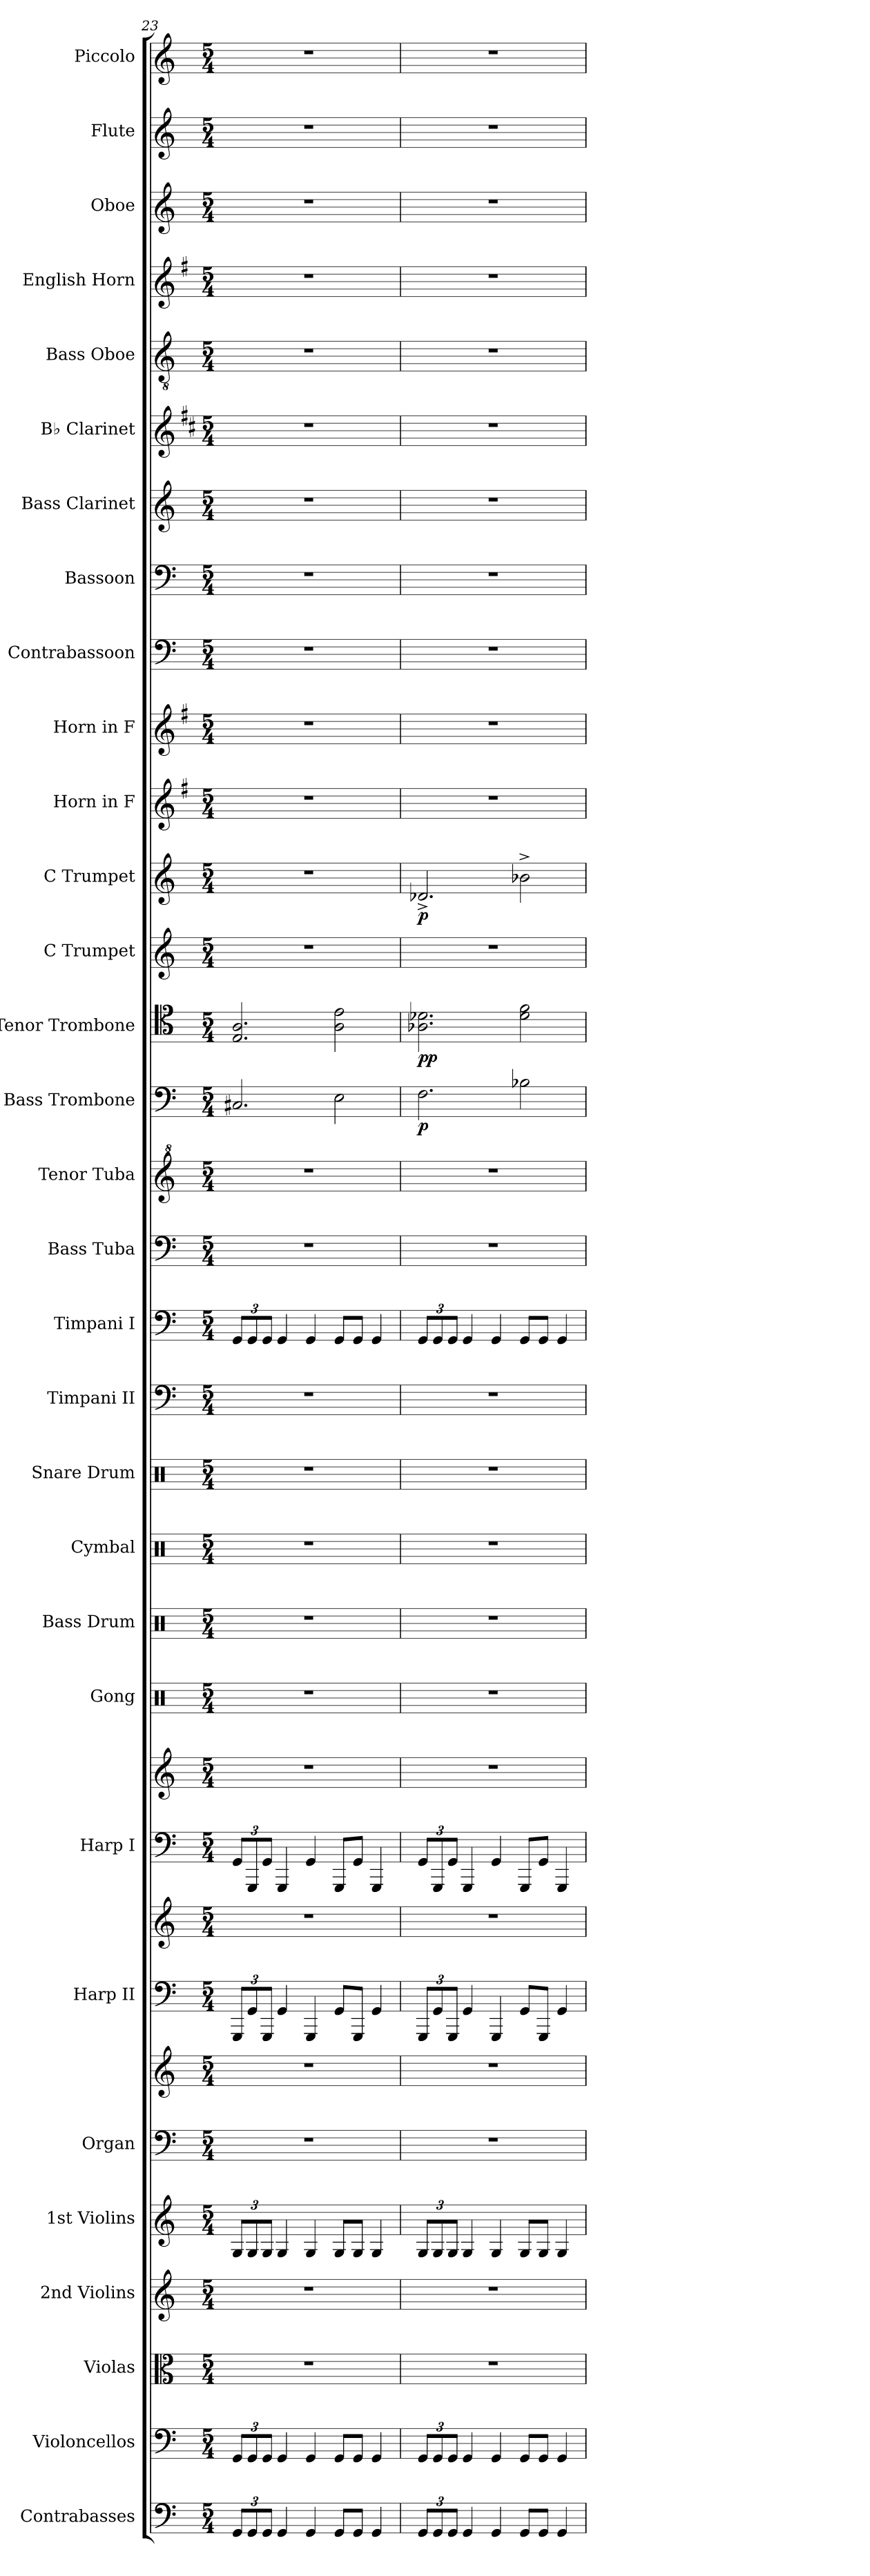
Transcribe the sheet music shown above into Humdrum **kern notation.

**kern	**kern	**kern	**kern	**kern	**kern	**kern	**kern	**kern	**kern	**kern	**kern	**kern	**kern	**kern	**kern	**kern	**kern	**kern	**kern	**dynam	**kern	**dynam	**kern	**kern	**dynam	**kern	**kern	**kern	**kern	**kern	**kern	**kern	**kern	**kern	**kern	**kern
*part31	*part30	*part29	*part28	*part27	*part26	*part26	*part25	*part25	*part24	*part24	*part23	*part22	*part21	*part20	*part19	*part18	*part17	*part16	*part15	*part15	*part14	*part14	*part13	*part12	*part12	*part11	*part10	*part9	*part8	*part7	*part6	*part5	*part4	*part3	*part2	*part1
*staff34	*staff33	*staff32	*staff31	*staff30	*staff29	*staff28	*staff27	*staff26	*staff25	*staff24	*staff23	*staff22	*staff21	*staff20	*staff19	*staff18	*staff17	*staff16	*staff15	*staff15	*staff14	*staff14	*staff13	*staff12	*staff12	*staff11	*staff10	*staff9	*staff8	*staff7	*staff6	*staff5	*staff4	*staff3	*staff2	*staff1
*I"Contrabasses	*I"Violoncellos	*I"Violas	*I"2nd Violins	*I"1st Violins	*I"Organ	*	*I"Harp II	*	*I"Harp I	*	*I"Gong	*I"Bass Drum	*I"Cymbal	*I"Snare Drum	*I"Timpani II	*I"Timpani I	*I"Bass Tuba	*I"Tenor Tuba	*I"Bass Trombone	*	*I"Tenor Trombone	*	*I"C Trumpet	*I"C Trumpet	*	*I"Horn in F	*I"Horn in F	*I"Contrabassoon	*I"Bassoon	*I"Bass Clarinet	*I"B♭ Clarinet	*I"Bass Oboe	*I"English Horn	*I"Oboe	*I"Flute	*I"Piccolo
*I'Cbs.	*I'Vcs.	*I'Vlas.	*I'Vlns.	*I'Vlns.	*I'Org.	*	*I'Hrp.	*	*I'Hrp.	*	*	*I'B. Dr.	*I'Cym.	*I'Sn. Dr.	*I'Timp.	*I'Timp.	*I'Tba.	*	*I'B. Tbn.	*	*I'T. Tbn.	*	*I'C Tpt.	*I'C Tpt.	*	*	*	*I'Cbsn.	*I'Bsn.	*I'B. Cl.	*I'B♭ Cl.	*	*I'E. Hn.	*I'Ob.	*I'Fl.	*I'Picc.
!!LO:PB:g=z
*clefF4	*clefF4	*clefC3	*clefG2	*clefG2	*clefF4	*clefG2	*clefF4	*clefG2	*clefF4	*clefG2	*clefX	*clefX	*clefX	*clefX	*clefF4	*clefF4	*clefF4	*clefG^2	*clefF4	*	*clefC4	*	*clefG2	*clefG2	*	*clefG2	*clefG2	*clefF4	*clefF4	*clefG2	*clefG2	*clefGv2	*clefG2	*clefG2	*clefG2	*clefG2
*ITrd7c12	*	*	*	*	*	*	*	*	*	*	*	*	*	*	*	*	*	*ITrd15c26	*	*	*	*	*	*	*	*ITrd4c7	*ITrd4c7	*ITrd7c12	*	*ITrd8c14	*ITrd1c2	*	*ITrd4c7	*	*	*ITrd-7c-12
*k[]	*k[]	*k[]	*k[]	*k[]	*k[]	*k[]	*k[]	*k[]	*k[]	*k[]	*k[]	*k[]	*k[]	*k[]	*k[]	*k[]	*k[]	*k[]	*k[]	*	*k[]	*	*k[]	*k[]	*	*k[]	*k[]	*k[]	*k[]	*k[]	*k[]	*k[]	*k[]	*k[]	*k[]	*k[]
*M5/4	*M5/4	*M5/4	*M5/4	*M5/4	*M5/4	*M5/4	*M5/4	*M5/4	*M5/4	*M5/4	*M5/4	*M5/4	*M5/4	*M5/4	*M5/4	*M5/4	*M5/4	*M5/4	*M5/4	*	*M5/4	*	*M5/4	*M5/4	*	*M5/4	*M5/4	*M5/4	*M5/4	*M5/4	*M5/4	*M5/4	*M5/4	*M5/4	*M5/4	*M5/4
*Xbrackettup	*Xbrackettup	*	*	*Xbrackettup	*	*	*Xbrackettup	*	*Xbrackettup	*	*	*	*	*	*	*Xbrackettup	*	*	*	*	*	*	*	*	*	*	*	*	*	*	*	*	*	*	*	*
=23	=23	=23	=23	=23	=23	=23	=23	=23	=23	=23	=23	=23	=23	=23	=23	=23	=23	=23	=23	=23	=23	=23	=23	=23	=23	=23	=23	=23	=23	=23	=23	=23	=23	=23	=23	=23
12GGG/L	12GG/L	4%5r	4%5r	12G/L	4%5r	4%5r	12GGG/L	4%5r	12GG/L	4%5r	4%5r	4%5r	4%5r	4%5r	4%5r	12GG/L	4%5r	4%5r	2.C#X/	.	2.E/ 2.A/	.	4%5r	4%5r	.	4%5r	4%5r	4%5r	4%5r	4%5r	4%5r	4%5r	4%5r	4%5r	4%5r	4%5r
12GGG/	12GG/	.	.	12G/	.	.	12GG/	.	12GGG/	.	.	.	.	.	.	12GG/	.	.	.	.	.	.	.	.	.	.	.	.	.	.	.	.	.	.	.	.
12GGG/J	12GG/J	.	.	12G/J	.	.	12GGG/J	.	12GG/J	.	.	.	.	.	.	12GG/J	.	.	.	.	.	.	.	.	.	.	.	.	.	.	.	.	.	.	.	.
4GGG/	4GG/	.	.	4G/	.	.	4GG/	.	4GGG/	.	.	.	.	.	.	4GG/	.	.	.	.	.	.	.	.	.	.	.	.	.	.	.	.	.	.	.	.
4GGG/	4GG/	.	.	4G/	.	.	4GGG/	.	4GG/	.	.	.	.	.	.	4GG/	.	.	.	.	.	.	.	.	.	.	.	.	.	.	.	.	.	.	.	.
8GGG/L	8GG/L	.	.	8G/L	.	.	8GG/L	.	8GGG/L	.	.	.	.	.	.	8GG/L	.	.	2E\	.	2A\ 2e\	.	.	.	.	.	.	.	.	.	.	.	.	.	.	.
8GGG/J	8GG/J	.	.	8G/J	.	.	8GGG/J	.	8GG/J	.	.	.	.	.	.	8GG/J	.	.	.	.	.	.	.	.	.	.	.	.	.	.	.	.	.	.	.	.
4GGG/	4GG/	.	.	4G/	.	.	4GG/	.	4GGG/	.	.	.	.	.	.	4GG/	.	.	.	.	.	.	.	.	.	.	.	.	.	.	.	.	.	.	.	.
=24	=24	=24	=24	=24	=24	=24	=24	=24	=24	=24	=24	=24	=24	=24	=24	=24	=24	=24	=24	=24	=24	=24	=24	=24	=24	=24	=24	=24	=24	=24	=24	=24	=24	=24	=24	=24
!	!	!	!	!	!	!	!	!	!	!	!	!	!	!	!	!	!	!	!	!LO:DY:b	!	!LO:DY:b	!	!	!	!	!	!	!	!	!	!	!	!	!	!
!	!	!	!	!	!	!	!	!	!	!	!	!	!	!	!	!	!	!	!	!	!	!LO:DY:n=1:b	!	!	!LO:DY:b	!	!	!	!	!	!	!	!	!	!	!
12GGG/L	12GG/L	4%5r	4%5r	12G/L	4%5r	4%5r	12GGG/L	4%5r	12GG/L	4%5r	4%5r	4%5r	4%5r	4%5r	4%5r	12GG/L	4%5r	4%5r	2.F\	p	2.A-X\ 2.d-X\	p p	4%5r	2.d-X^/	p	4%5r	4%5r	4%5r	4%5r	4%5r	4%5r	4%5r	4%5r	4%5r	4%5r	4%5r
12GGG/	12GG/	.	.	12G/	.	.	12GG/	.	12GGG/	.	.	.	.	.	.	12GG/	.	.	.	.	.	.	.	.	.	.	.	.	.	.	.	.	.	.	.	.
12GGG/J	12GG/J	.	.	12G/J	.	.	12GGG/J	.	12GG/J	.	.	.	.	.	.	12GG/J	.	.	.	.	.	.	.	.	.	.	.	.	.	.	.	.	.	.	.	.
4GGG/	4GG/	.	.	4G/	.	.	4GG/	.	4GGG/	.	.	.	.	.	.	4GG/	.	.	.	.	.	.	.	.	.	.	.	.	.	.	.	.	.	.	.	.
4GGG/	4GG/	.	.	4G/	.	.	4GGG/	.	4GG/	.	.	.	.	.	.	4GG/	.	.	.	.	.	.	.	.	.	.	.	.	.	.	.	.	.	.	.	.
8GGG/L	8GG/L	.	.	8G/L	.	.	8GG/L	.	8GGG/L	.	.	.	.	.	.	8GG/L	.	.	2B-X\	.	2d-\ 2f\	.	.	2b-X^\	.	.	.	.	.	.	.	.	.	.	.	.
8GGG/J	8GG/J	.	.	8G/J	.	.	8GGG/J	.	8GG/J	.	.	.	.	.	.	8GG/J	.	.	.	.	.	.	.	.	.	.	.	.	.	.	.	.	.	.	.	.
4GGG/	4GG/	.	.	4G/	.	.	4GG/	.	4GGG/	.	.	.	.	.	.	4GG/	.	.	.	.	.	.	.	.	.	.	.	.	.	.	.	.	.	.	.	.
=	=	=	=	=	=	=	=	=	=	=	=	=	=	=	=	=	=	=	=	=	=	=	=	=	=	=	=	=	=	=	=	=	=	=	=	=
*-	*-	*-	*-	*-	*-	*-	*-	*-	*-	*-	*-	*-	*-	*-	*-	*-	*-	*-	*-	*-	*-	*-	*-	*-	*-	*-	*-	*-	*-	*-	*-	*-	*-	*-	*-	*-
